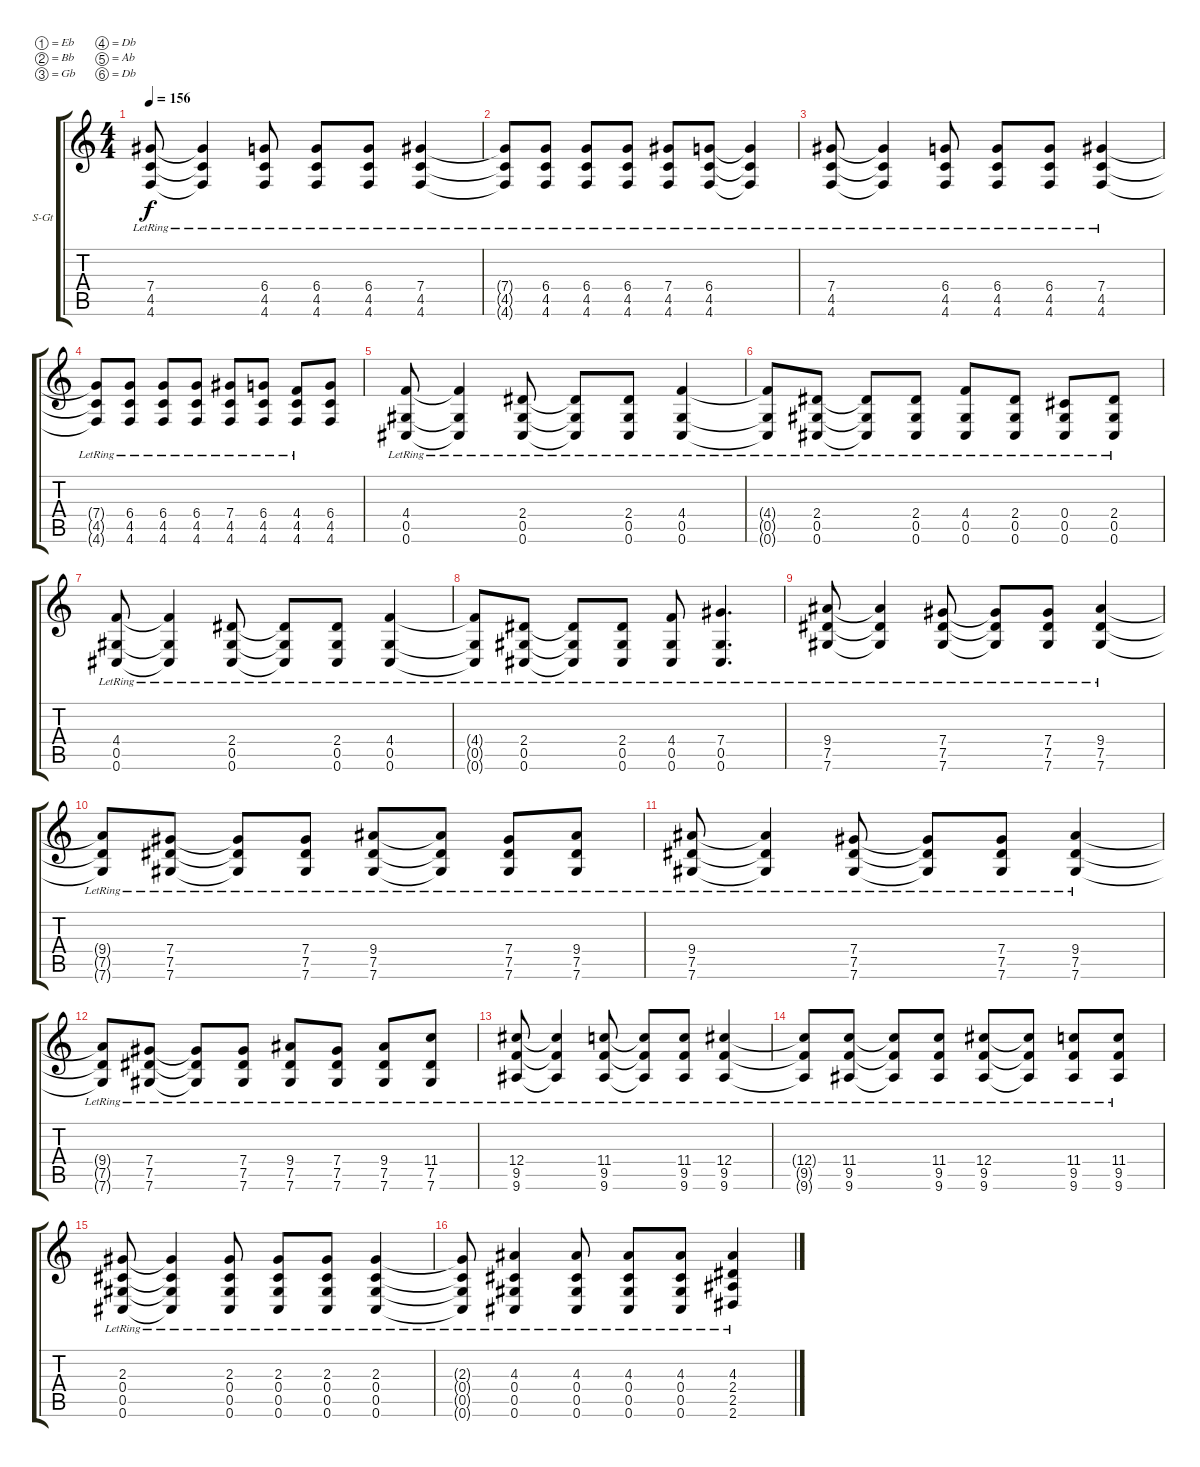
\defaultSystemsLayout 4
\bracketExtendMode groupsimilarinstruments
\firstSystemTrackNameOrientation horizontal
\otherSystemsTrackNameOrientation horizontal
\track ("Intro Guitar 1" "S-Gt") {instrument acousticguitarsteel}
\staff {score tabs}
\tuning (Eb4 Bb3 Gb3 Db3 Ab2 Db2)
\ts (4 4)
\tempo 156
\clef g2
\ks c
(7.4{lr} 4.6{lr} 4.5{lr}).8{dy f} (7.4{lr t} 4.6{lr t} 4.5{lr t}).4 (6.4{lr} 4.6{lr} 4.5{lr}).8 (6.4{lr} 4.6{lr} 4.5{lr}).8 (6.4{lr} 4.6{lr} 4.5{lr}).8 (7.4{lr} 4.6{lr} 4.5{lr}).4 |
(7.4{lr t} 4.6{lr t} 4.5{lr t}).8 (6.4{lr} 4.6{lr} 4.5{lr}).8 (6.4{lr} 4.6{lr} 4.5{lr}).8 (6.4{lr} 4.6{lr} 4.5{lr}).8 (7.4{lr} 4.6{lr} 4.5{lr}).8 (6.4{lr} 4.6{lr} 4.5{lr}).8 (4.5{lr t} 6.4{lr t} 4.6{lr t}).4 |
(7.4{lr} 4.6{lr} 4.5{lr}).8 (7.4{lr t} 4.6{lr t} 4.5{lr t}).4 (6.4{lr} 4.6{lr} 4.5{lr}).8 (6.4{lr} 4.6{lr} 4.5{lr}).8 (6.4{lr} 4.6{lr} 4.5{lr}).8 (7.4{lr} 4.6{lr} 4.5{lr}).4 |
(7.4{lr t} 4.6{lr t} 4.5{lr t}).8 (6.4{lr} 4.6{lr} 4.5{lr}).8 (6.4{lr} 4.6{lr} 4.5{lr}).8 (6.4{lr} 4.6{lr} 4.5{lr}).8 (7.4{lr} 4.6{lr} 4.5{lr}).8 (6.4{lr} 4.6{lr} 4.5{lr}).8 (4.5{lr} 4.4{lr} 4.6{lr}).8 (4.6 4.5 6.4).8 |
(0.5{lr} 0.6{lr} 4.4{lr}).8 (0.5{lr t} 0.6{lr t} 4.4{lr t}).4 (0.5{lr} 0.6{lr} 2.4{lr}).8 (0.5{lr t} 0.6{lr t} 2.4{lr t}).8 (0.5{lr} 0.6{lr} 2.4{lr}).8 (0.5{lr} 0.6{lr} 4.4{lr}).4 |
(0.5{lr t} 0.6{lr t} 4.4{t}).8 (0.5{lr} 0.6{lr} 2.4{lr}).8 (0.5{lr t} 0.6{lr t} 2.4{lr t}).8 (0.5{lr} 0.6{lr} 2.4{lr}).8 (0.5{lr} 0.6{lr} 4.4{lr}).8 (0.5{lr} 0.6{lr} 2.4{lr}).8 (0.5{lr} 0.6{lr} 0.4{lr}).8 (0.5{lr} 0.6{lr} 2.4{lr}).8 |
(0.5{lr} 0.6{lr} 4.4{lr}).8 (0.5{lr t} 0.6{lr t} 4.4{lr t}).4 (0.5{lr} 0.6{lr} 2.4{lr}).8 (0.5{lr t} 0.6{lr t} 2.4{lr t}).8 (0.5{lr} 0.6{lr} 2.4{lr}).8 (0.5{lr} 0.6{lr} 4.4{lr}).4 |
(0.5{lr t} 0.6{lr t} 4.4{t}).8 (0.5{lr} 0.6{lr} 2.4{lr}).8 (0.5{lr t} 0.6{lr t} 2.4{lr t}).8 (0.5{lr} 0.6{lr} 2.4{lr}).8 (0.5{lr} 0.6{lr} 4.4{lr}).8 (0.5{lr} 0.6{lr} 7.4{lr}).4{d} |
(9.4{lr} 7.5{lr} 7.6{lr}).8 (9.4{lr t} 7.5{lr t} 7.6{lr t}).4 (7.4{lr} 7.5{lr} 7.6{lr}).8 (7.4{lr t} 7.5{lr t} 7.6{lr t}).8 (7.4{lr} 7.5{lr} 7.6{lr}).8 (9.4{lr} 7.5{lr} 7.6{lr}).4 |
(9.4{lr t} 7.5{lr t} 7.6{t}).8 (7.4{lr} 7.5{lr} 7.6{lr}).8 (7.4{lr t} 7.5{lr t} 7.6{lr t}).8 (7.4{lr} 7.5{lr} 7.6{lr}).8 (9.4{lr} 7.5{lr} 7.6{lr}).8 (9.4{lr t} 7.5{lr t} 7.6{lr t}).8 (7.4{lr} 7.5{lr} 7.6{lr}).8 (9.4{lr} 7.5{lr} 7.6{lr}).8 |
(9.4{lr} 7.5{lr} 7.6{lr}).8 (9.4{lr t} 7.5{lr t} 7.6{lr t}).4 (7.4{lr} 7.5{lr} 7.6{lr}).8 (7.4{lr t} 7.5{lr t} 7.6{lr t}).8 (7.4{lr} 7.5{lr} 7.6{lr}).8 (9.4{lr} 7.5{lr} 7.6{lr}).4 |
(9.4{lr t} 7.5{lr t} 7.6{t}).8 (7.4{lr} 7.5{lr} 7.6{lr}).8 (7.4{lr t} 7.5{lr t} 7.6{lr t}).8 (7.4{lr} 7.5{lr} 7.6{lr}).8 (9.4{lr} 7.5{lr} 7.6{lr}).8 (7.4{lr} 7.5{lr} 7.6{lr}).8 (9.4{lr} 7.5{lr} 7.6{lr}).8 (11.4{lr} 7.5{lr} 7.6{lr}).8 |
(9.5{lr} 9.6{lr} 12.4{lr}).8 (9.5{lr t} 9.6{lr t} 12.4{lr t}).4 (9.5{lr} 9.6{lr} 11.4{lr}).8 (9.5{lr t} 9.6{lr t} 11.4{lr t}).8 (9.5{lr} 9.6{lr} 11.4{lr}).8 (9.5{lr} 9.6{lr} 12.4{lr}).4 |
(9.5{lr t} 9.6{t} 12.4{t}).8 (9.5{lr} 9.6{lr} 11.4{lr}).8 (9.5{lr t} 9.6{lr t} 11.4{lr t}).8 (9.5{lr} 9.6{lr} 11.4{lr}).8 (9.5{lr} 9.6{lr} 12.4{lr}).8 (9.5{lr t} 9.6{lr t} 12.4{lr t}).8 (9.5{lr} 9.6{lr} 11.4{lr}).8 (9.5{lr} 9.6{lr} 11.4{lr}).8 |
(0.5{lr} 0.6{lr} 0.4{lr} 2.3{lr}).8 (0.5{lr t} 0.6{lr t} 2.3{lr t} 0.4{lr t}).4 (0.5{lr} 0.6{lr} 2.3{lr} 0.4{lr}).8 (0.5{lr} 0.6{lr} 2.3{lr} 0.4{lr}).8 (0.5{lr} 0.6{lr} 2.3{lr} 0.4{lr}).8 (0.5{lr} 0.6{lr} 2.3{lr} 0.4{lr}).4 |
(0.5{lr t} 0.6{lr t} 2.3{lr t} 0.4{lr t}).8 (0.5{lr} 0.6{lr} 4.3{lr} 0.4{lr}).4 (0.5{lr} 0.6{lr} 4.3{lr} 0.4{lr}).8 (0.5{lr} 0.6{lr} 4.3{lr} 0.4{lr}).8 (0.5{lr} 0.6{lr} 4.3{lr} 0.4{lr}).8 (2.5{lr} 2.6{lr} 4.3{lr} 2.4{lr}).4
